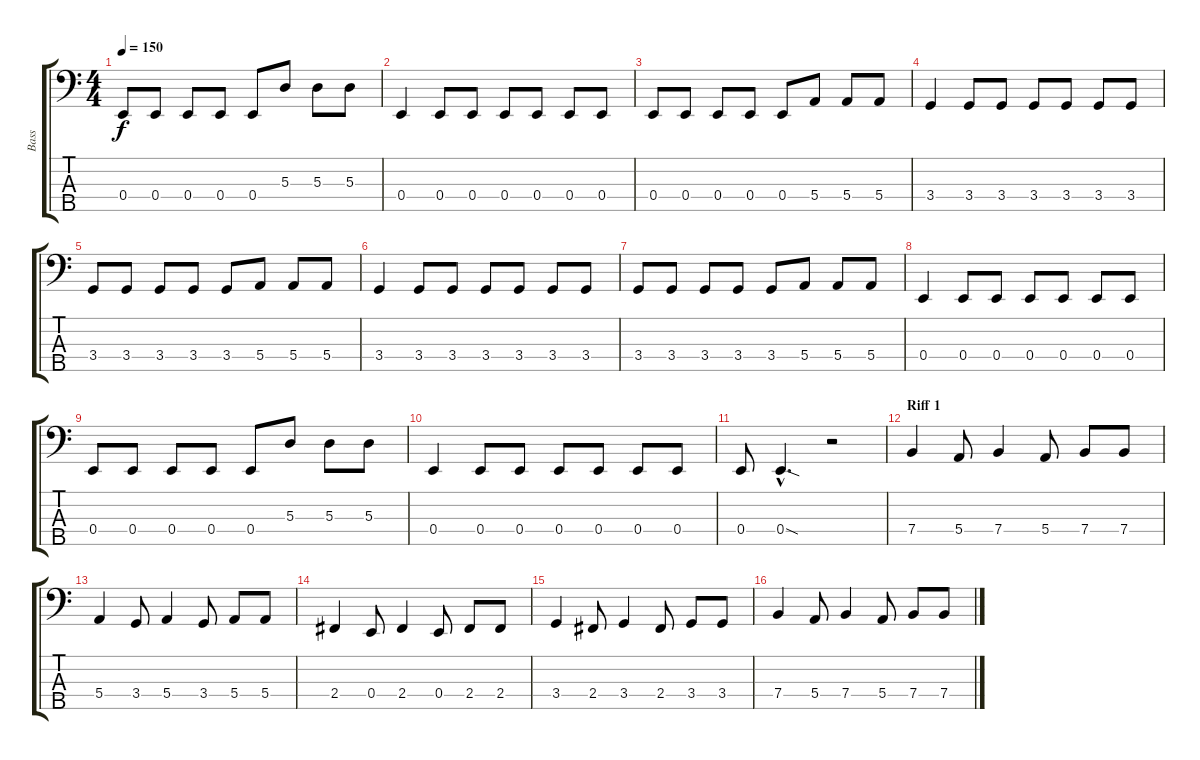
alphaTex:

\track ("Bass" "Bass") {instrument electricbassfinger}
\staff {score tabs}
\tuning (G2 D2 A1 E1 B0) {hide}
\ts (4 4)
\tempo 150
\clef f4
\ks c
0.4.8{dy f} 0.4.8 0.4.8 0.4.8 0.4.8 5.3.8 5.3.8 5.3.8 |
0.4.4 0.4.8 0.4.8 0.4.8 0.4.8 0.4.8 0.4.8 |
0.4.8 0.4.8 0.4.8 0.4.8 0.4.8 5.4.8 5.4.8 5.4.8 |
3.4.4 3.4.8 3.4.8 3.4.8 3.4.8 3.4.8 3.4.8 |
3.4.8 3.4.8 3.4.8 3.4.8 3.4.8 5.4.8 5.4.8 5.4.8 |
3.4.4 3.4.8 3.4.8 3.4.8 3.4.8 3.4.8 3.4.8 |
3.4.8 3.4.8 3.4.8 3.4.8 3.4.8 5.4.8 5.4.8 5.4.8 |
0.4.4 0.4.8 0.4.8 0.4.8 0.4.8 0.4.8 0.4.8 |
0.4.8 0.4.8 0.4.8 0.4.8 0.4.8 5.3.8 5.3.8 5.3.8 |
0.4.4 0.4.8 0.4.8 0.4.8 0.4.8 0.4.8 0.4.8 |
0.4.8 0.4{sod hac}.4{d} r.2 |
\section ("" "Riff 1")
7.4.4 5.4.8 7.4.4 5.4.8 7.4.8 7.4.8 |
5.4.4 3.4.8 5.4.4 3.4.8 5.4.8 5.4.8 |
2.4.4 0.4.8 2.4.4 0.4.8 2.4.8 2.4.8 |
3.4.4 2.4.8 3.4.4 2.4.8 3.4.8 3.4.8 |
7.4.4 5.4.8 7.4.4 5.4.8 7.4.8 7.4.8
